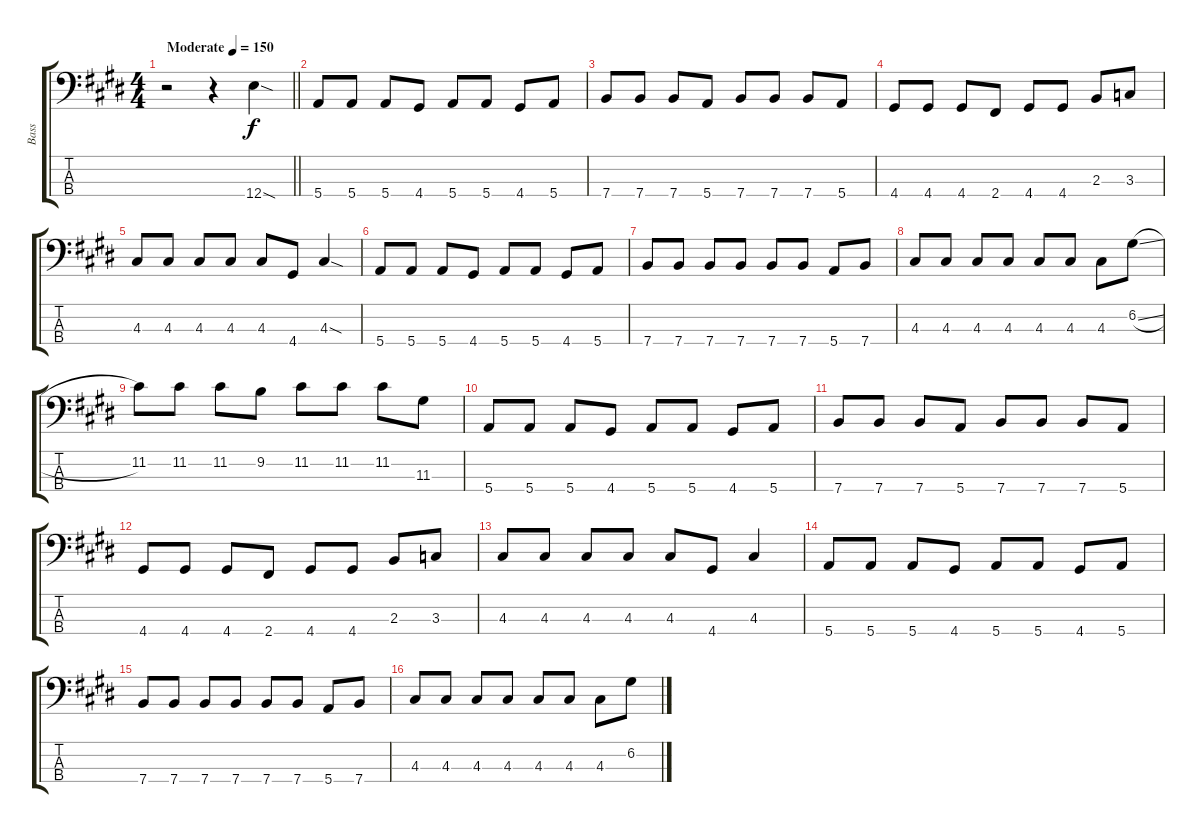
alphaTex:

\track ("Bass" "Bass") {instrument electricbassfinger}
\staff {score tabs}
\tuning (G2 D2 A1 E1) {hide}
\ts (4 4)
\tempo (150 "Moderate")
\clef f4
\barLineRight lightlight
\ks e
r.2{dy f instrument electricbassfinger} r.4 12.4{sod}.4 |
\section ("" "")
5.4.8 5.4.8 5.4.8 4.4.8 5.4.8 5.4.8 4.4.8 5.4.8 |
7.4.8 7.4.8 7.4.8 5.4.8 7.4.8 7.4.8 7.4.8 5.4.8 |
4.4.8 4.4.8 4.4.8 2.4.8 4.4.8 4.4.8 2.3.8 3.3.8 |
4.3.8 4.3.8 4.3.8 4.3.8 4.3.8 4.4.8 4.3{sod}.4 |
5.4.8 5.4.8 5.4.8 4.4.8 5.4.8 5.4.8 4.4.8 5.4.8 |
7.4.8 7.4.8 7.4.8 7.4.8 7.4.8 7.4.8 5.4.8 7.4.8 |
4.3.8 4.3.8 4.3.8 4.3.8 4.3.8 4.3.8 4.3.8 6.2{sl}.8 |
11.2.8 11.2.8 11.2.8 9.2.8 11.2.8 11.2.8 11.2.8 11.3.8 |
5.4.8 5.4.8 5.4.8 4.4.8 5.4.8 5.4.8 4.4.8 5.4.8 |
7.4.8 7.4.8 7.4.8 5.4.8 7.4.8 7.4.8 7.4.8 5.4.8{txt ""} |
4.4.8 4.4.8 4.4.8 2.4.8 4.4.8 4.4.8 2.3.8 3.3.8 |
4.3.8 4.3.8 4.3.8 4.3.8 4.3.8 4.4.8 4.3.4 |
5.4.8 5.4.8 5.4.8 4.4.8 5.4.8 5.4.8 4.4.8 5.4.8 |
7.4.8 7.4.8 7.4.8 7.4.8 7.4.8 7.4.8 5.4.8 7.4.8 |
4.3.8 4.3.8 4.3.8 4.3.8 4.3.8 4.3.8 4.3.8 6.2{sl}.8
